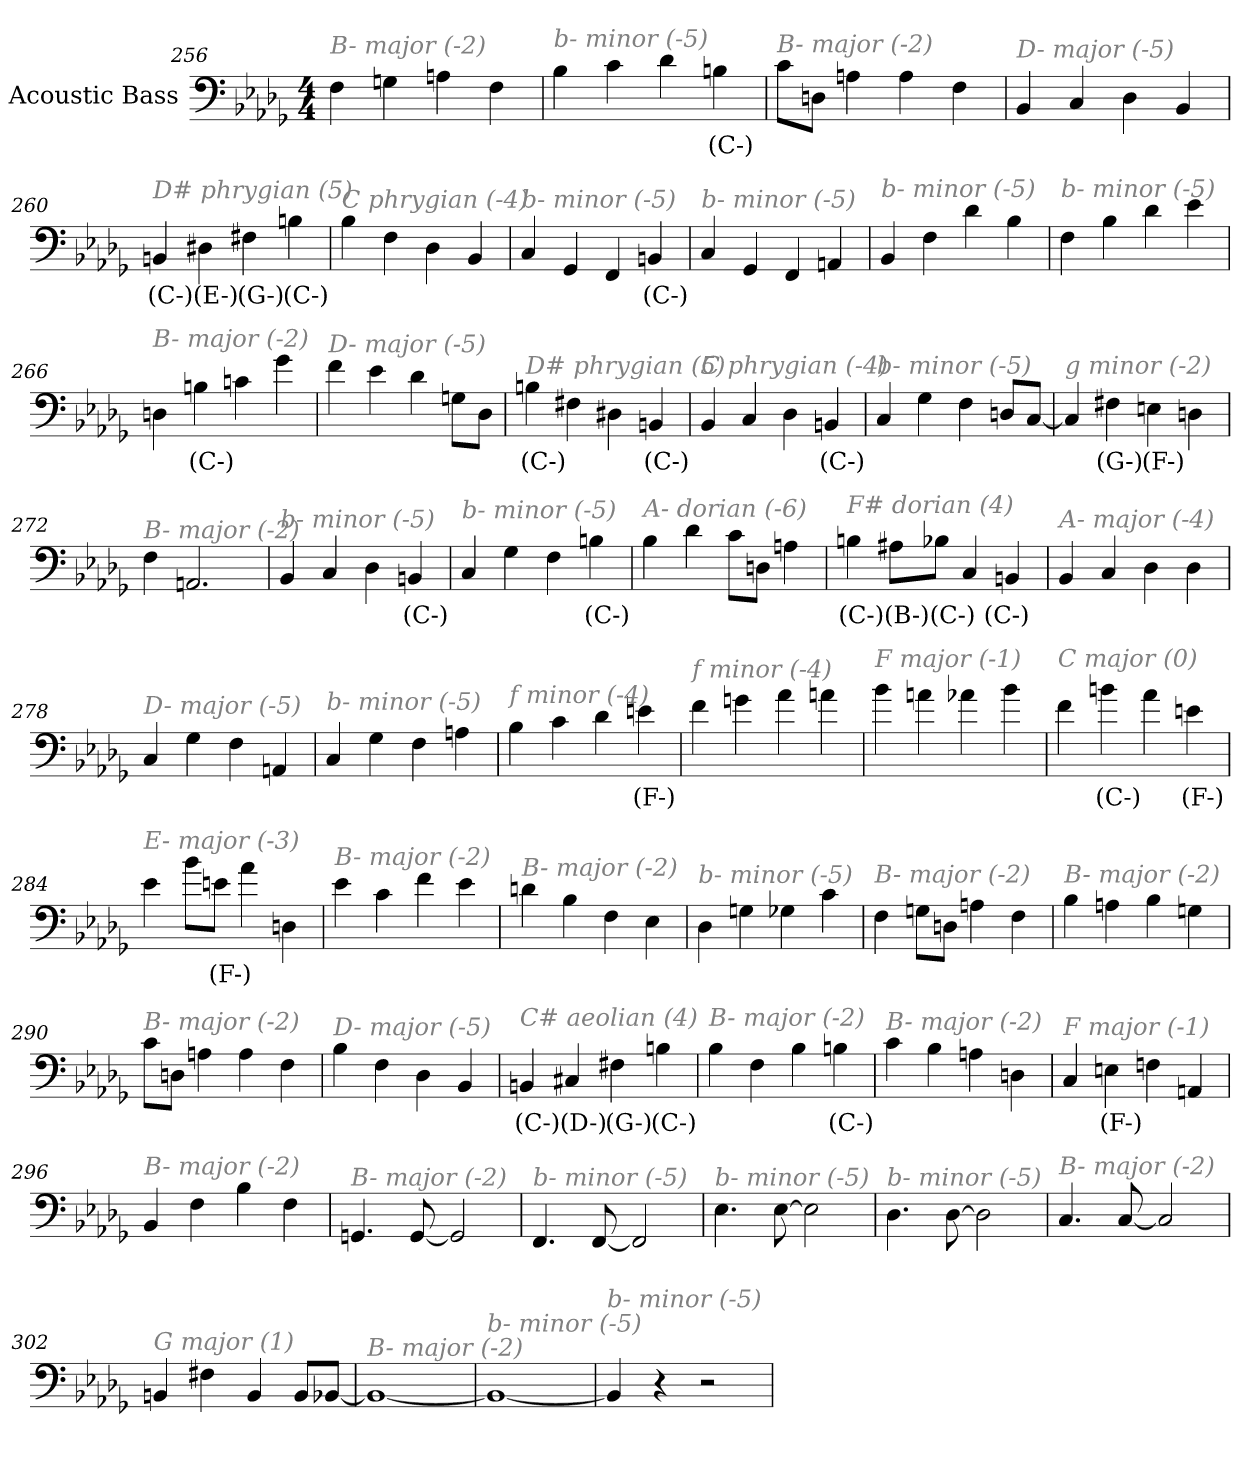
**kern	**text
*part1	*part1
*staff1	*staff1
*I"Acoustic Bass	*
*clefF4	*
*ITrd7c12	*
*k[b-e-a-d-g-]	*
*D-:	*
*M4/4	*
=256	=256
!LO:TX:i:color=#808080:t=B- major (-2)	!
4FF	.
4GGn	.
4AAn	.
4FF	.
=257	=257
!LO:TX:i:color=#808080:t=b- minor (-5)	!
4BB-	.
4C	.
4D-	.
4BBni	(C-)
=258	=258
!LO:TX:i:color=#808080:t=B- major (-2)	!
8CL	.
8DDnJ	.
4AAn	.
4AA	.
4FF	.
=259	=259
!LO:TX:i:color=#808080:t=D- major (-5)	!
4BBB-	.
4CC	.
4DD-	.
4BBB-	.
=260	=260
!LO:TX:i:color=#808080:t=D# phrygian (5)	!
4BBBni	(C-)
4DD#Xi	(E-)
4FF#Xi	(G-)
4BBni	(C-)
=261	=261
!LO:TX:i:color=#808080:t=C phrygian (-4)	!
4BB-	.
4FF	.
4DD-	.
4BBB-	.
=262	=262
!LO:TX:i:color=#808080:t=b- minor (-5)	!
4CC	.
4GGG-	.
4FFF	.
4BBBni	(C-)
=263	=263
!LO:TX:i:color=#808080:t=b- minor (-5)	!
4CC	.
4GGG-	.
4FFF	.
4AAAn	.
=264	=264
!LO:TX:i:color=#808080:t=b- minor (-5)	!
4BBB-	.
4FF	.
4D-	.
4BB-	.
=265	=265
!LO:TX:i:color=#808080:t=b- minor (-5)	!
4FF	.
4BB-	.
4D-	.
4E-	.
=266	=266
!LO:TX:i:color=#808080:t=B- major (-2)	!
4DDn	.
4BBni	(C-)
4Cn	.
4G-	.
=267	=267
!LO:TX:i:color=#808080:t=D- major (-5)	!
4F	.
4E-	.
4D-	.
8GGnL	.
8DD-J	.
=268	=268
!LO:TX:i:color=#808080:t=D# phrygian (5)	!
4BBni	(C-)
4FF#X	.
4DD#X	.
4BBBni	(C-)
=269	=269
!LO:TX:i:color=#808080:t=C phrygian (-4)	!
4BBB-	.
4CC	.
4DD-	.
4BBBni	(C-)
=270	=270
!LO:TX:i:color=#808080:t=b- minor (-5)	!
4CC	.
4GG-	.
4FF	.
8DDnL	.
[8CCJ	.
=271	=271
!LO:TX:i:color=#808080:t=g minor (-2)	!
4CC]	.
4FF#Xi	(G-)
4EEni	(F-)
4DDn	.
=272	=272
!LO:TX:i:color=#808080:t=B- major (-2)	!
4FF	.
2.AAAn	.
=273	=273
!LO:TX:i:color=#808080:t=b- minor (-5)	!
4BBB-	.
4CC	.
4DD-	.
4BBBni	(C-)
=274	=274
!LO:TX:i:color=#808080:t=b- minor (-5)	!
4CC	.
4GG-	.
4FF	.
4BBni	(C-)
=275	=275
!LO:TX:i:color=#808080:t=A- dorian (-6)	!
4BB-	.
4D-	.
8CL	.
8DDnJ	.
4AAn	.
=276	=276
!LO:TX:i:color=#808080:t=F# dorian (4)	!
4BBni	(C-)
8AA#XiL	(B-)
8BB-iJ	(C-)
4CC	.
4BBBni	(C-)
=277	=277
!LO:TX:i:color=#808080:t=A- major (-4)	!
4BBB-	.
4CC	.
4DD-	.
4DD-	.
=278	=278
!LO:TX:i:color=#808080:t=D- major (-5)	!
4CC	.
4GG-	.
4FF	.
4AAAn	.
=279	=279
!LO:TX:i:color=#808080:t=b- minor (-5)	!
4CC	.
4GG-	.
4FF	.
4AAn	.
=280	=280
!LO:TX:i:color=#808080:t=f minor (-4)	!
4BB-	.
4C	.
4D-	.
4Eni	(F-)
=281	=281
!LO:TX:i:color=#808080:t=f minor (-4)	!
4F	.
4Gn	.
4A-	.
4An	.
=282	=282
!LO:TX:i:color=#808080:t=F major (-1)	!
4B-	.
4An	.
4A-X	.
4B-	.
=283	=283
!LO:TX:i:color=#808080:t=C major (0)	!
4F	.
4Bni	(C-)
4A-	.
4Eni	(F-)
=284	=284
!LO:TX:i:color=#808080:t=E- major (-3)	!
4E-	.
8B-L	.
8EniJ	(F-)
4A-	.
4DDn	.
=285	=285
!LO:TX:i:color=#808080:t=B- major (-2)	!
4E-	.
4C	.
4F	.
4E-	.
=286	=286
!LO:TX:i:color=#808080:t=B- major (-2)	!
4Dn	.
4BB-	.
4FF	.
4EE-	.
=287	=287
!LO:TX:i:color=#808080:t=b- minor (-5)	!
4DD-	.
4GGn	.
4GG-X	.
4C	.
=288	=288
!LO:TX:i:color=#808080:t=B- major (-2)	!
4FF	.
8GGnL	.
8DDnJ	.
4AAn	.
4FF	.
=289	=289
!LO:TX:i:color=#808080:t=B- major (-2)	!
4BB-	.
4AAn	.
4BB-	.
4GGn	.
=290	=290
!LO:TX:i:color=#808080:t=B- major (-2)	!
8CL	.
8DDnJ	.
4AAn	.
4AA	.
4FF	.
=291	=291
!LO:TX:i:color=#808080:t=D- major (-5)	!
4BB-	.
4FF	.
4DD-	.
4BBB-	.
=292	=292
!LO:TX:i:color=#808080:t=C# aeolian (4)	!
4BBBni	(C-)
4CC#Xi	(D-)
4FF#Xi	(G-)
4BBni	(C-)
=293	=293
!LO:TX:i:color=#808080:t=B- major (-2)	!
4BB-	.
4FF	.
4BB-	.
4BBni	(C-)
=294	=294
!LO:TX:i:color=#808080:t=B- major (-2)	!
4C	.
4BB-	.
4AAn	.
4DDn	.
=295	=295
!LO:TX:i:color=#808080:t=F major (-1)	!
4CC	.
4EEni	(F-)
4FFn	.
4AAAn	.
=296	=296
!LO:TX:i:color=#808080:t=B- major (-2)	!
4BBB-	.
4FF	.
4BB-	.
4FF	.
=297	=297
!LO:TX:i:color=#808080:t=B- major (-2)	!
4.GGGn	.
[8GGG	.
2GGG]	.
=298	=298
!LO:TX:i:color=#808080:t=b- minor (-5)	!
4.FFF	.
[8FFF	.
2FFF]	.
=299	=299
!LO:TX:i:color=#808080:t=b- minor (-5)	!
4.EE-	.
[8EE-	.
2EE-]	.
=300	=300
!LO:TX:i:color=#808080:t=b- minor (-5)	!
4.DD-	.
[8DD-	.
2DD-]	.
=301	=301
!LO:TX:i:color=#808080:t=B- major (-2)	!
4.CC	.
[8CC	.
2CC]	.
=302	=302
!LO:TX:i:color=#808080:t=G major (1)	!
4BBBn	.
4FF#X	.
4BBB	.
8BBBL	.
[8BBB-XJ	.
=303	=303
!LO:TX:i:color=#808080:t=B- major (-2)	!
1BBB-_	.
=304	=304
!LO:TX:i:color=#808080:t=b- minor (-5)	!
1BBB-_	.
=305	=305
!LO:TX:i:color=#808080:t=b- minor (-5)	!
4BBB-]	.
4r	.
2r	.
=	=
*-	*-
